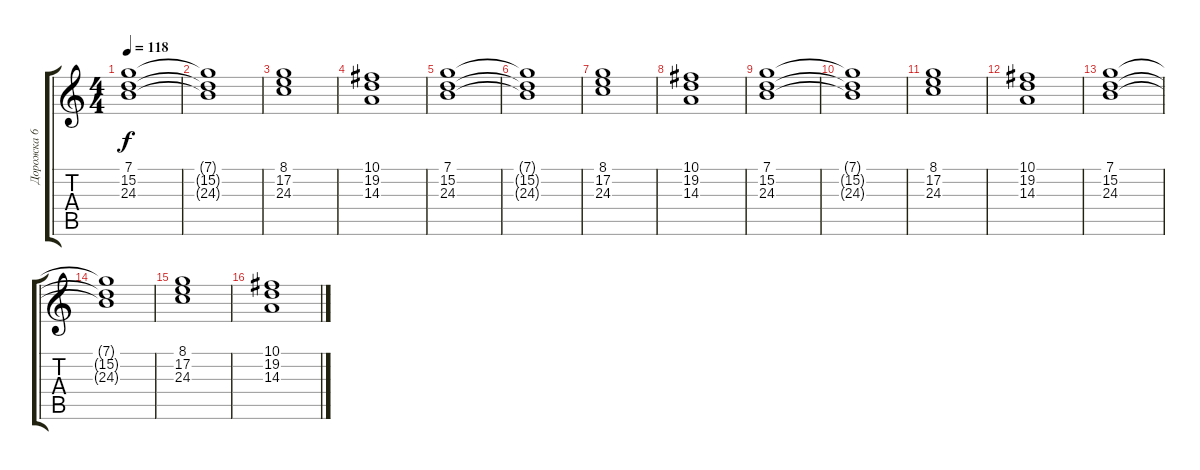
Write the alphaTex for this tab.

\track ("Дорожка 6" "Дорожка 6") {instrument fx7echoes}
\staff {score tabs}
\tuning (E4 B3 G3 D3 A2 E2) {hide}
\ts (4 4)
\tempo 118
\clef g2
\ks c
(7.1 15.2 24.3).1{dy f} |
(7.1{t} 15.2{t} 24.3{t}).1 |
(8.1 17.2 24.3).1 |
(10.1 19.2 14.3).1 |
(7.1 15.2 24.3).1 |
(7.1{t} 15.2{t} 24.3{t}).1 |
(8.1 17.2 24.3).1 |
(10.1 19.2 14.3).1 |
(7.1 15.2 24.3).1 |
(7.1{t} 15.2{t} 24.3{t}).1 |
(8.1 17.2 24.3).1 |
(10.1 19.2 14.3).1 |
(7.1 15.2 24.3).1 |
(7.1{t} 15.2{t} 24.3{t}).1 |
(8.1 17.2 24.3).1 |
(10.1 19.2 14.3).1
